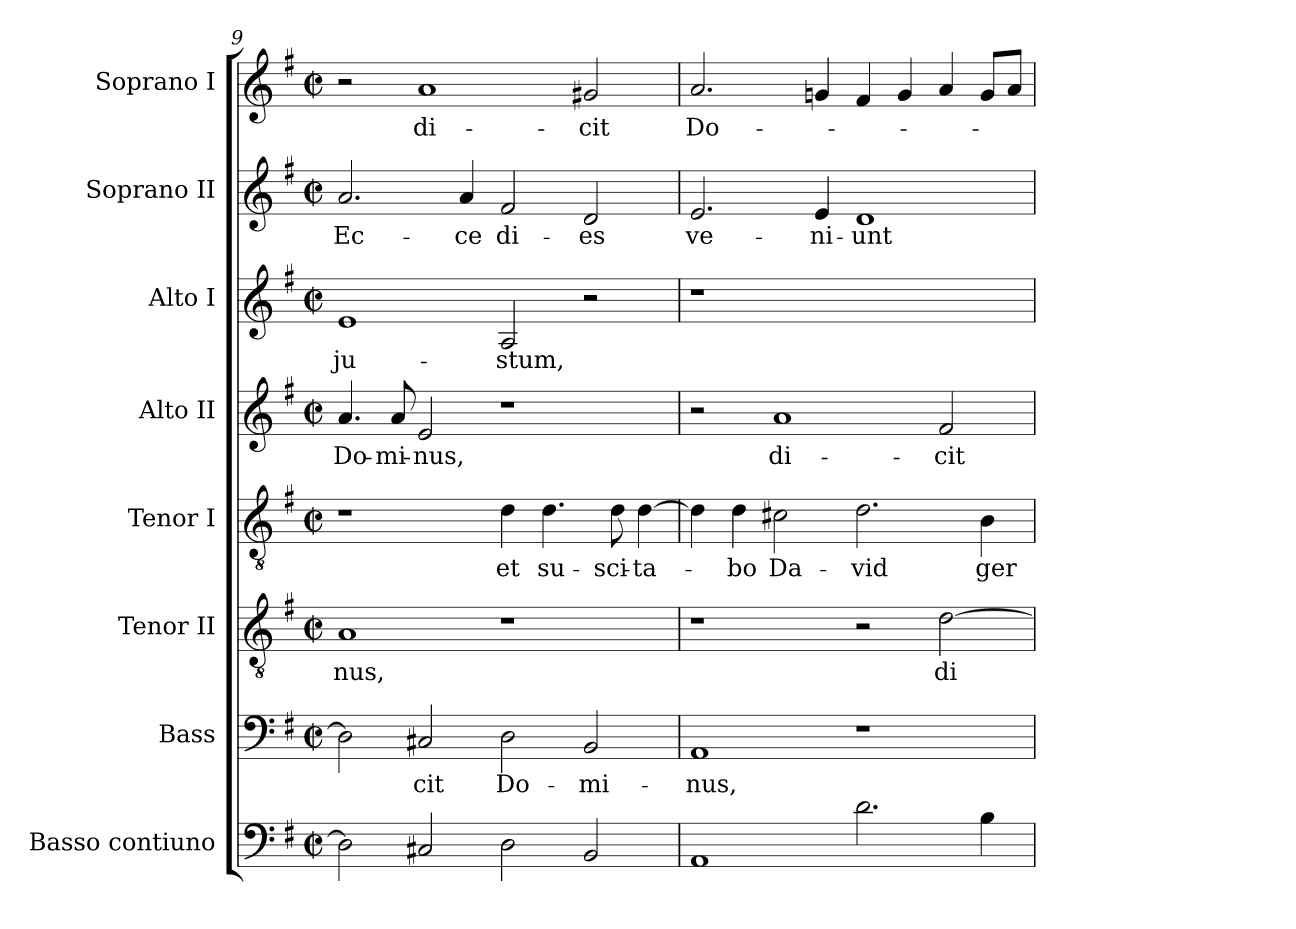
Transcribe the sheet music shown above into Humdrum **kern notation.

**kern	**kern	**text	**kern	**text	**kern	**text	**kern	**text	**kern	**text	**kern	**text	**kern	**text
*part8	*part7	*part7	*part6	*part6	*part5	*part5	*part4	*part4	*part3	*part3	*part2	*part2	*part1	*part1
*staff8	*staff7	*staff7	*staff6	*staff6	*staff5	*staff5	*staff4	*staff4	*staff3	*staff3	*staff2	*staff2	*staff1	*staff1
*I"Basso contiuno	*I"Bass	*	*I"Tenor II	*	*I"Tenor I	*	*I"Alto II	*	*I"Alto I	*	*I"Soprano II	*	*I"Soprano I	*
*	*I'B	*	*	*	*I'T	*	*	*	*I'A	*	*	*	*	*
!!LO:PB:g=z
*clefF4	*clefF4	*	*clefGv2	*	*clefGv2	*	*clefG2	*	*clefG2	*	*clefG2	*	*clefG2	*
*k[f#]	*k[f#]	*	*k[f#]	*	*k[f#]	*	*k[f#]	*	*k[f#]	*	*k[f#]	*	*k[f#]	*
*G:	*G:	*	*G:	*	*G:	*	*G:	*	*G:	*	*G:	*	*G:	*
*M2/2	*M2/2	*	*M2/2	*	*M2/2	*	*M2/2	*	*M2/2	*	*M2/2	*	*M2/2	*
*met(c|)	*met(c|)	*	*met(c|)	*	*met(c|)	*	*met(c|)	*	*met(c|)	*	*met(c|)	*	*met(c|)	*
=9	=9	=9	=9	=9	=9	=9	=9	=9	=9	=9	=9	=9	=9	=9
!	!	!	!	!LO:LY:b:color=#000000	!	!	!	!	!	!	!	!	!	!
!	!	!	!	!	!	!	!	!LO:LY:b:color=#000000	!	!	!	!	!	!
!	!	!	!	!	!	!	!	!	!	!LO:LY:b:color=#000000	!	!	!	!
!	!	!	!	!	!	!	!	!	!	!	!	!LO:LY:b:color=#000000	!	!
2Di\]	2Di\]	.	1Ai	-nus,	1r	.	4.ai/	Do-	1ei	ju-	2.ai/	Ec-	2r	.
!	!	!	!	!	!	!	!	!LO:LY:b:color=#000000	!	!	!	!	!	!
.	.	.	.	.	.	.	8ai/	-mi-	.	.	.	.	.	.
!	!	!LO:LY:b:color=#000000	!	!	!	!	!	!	!	!	!	!	!	!
!	!	!	!	!	!	!	!	!LO:LY:b:color=#000000	!	!	!	!	!	!
!	!	!	!	!	!	!	!	!	!	!	!	!	!	!LO:LY:b:color=#000000
2C#Xi/	2C#Xi/	-cit	.	.	.	.	2ei/	-nus,	.	.	.	.	1ai	di-
!	!	!	!	!	!	!	!	!	!	!	!	!LO:LY:b:color=#000000	!	!
.	.	.	.	.	.	.	.	.	.	.	4ai/	-ce	.	.
!	!	!LO:LY:b:color=#000000	!	!	!	!	!	!	!	!	!	!	!	!
!	!	!	!	!	!	!LO:LY:b:color=#000000	!	!	!	!	!	!	!	!
!	!	!	!	!	!	!	!	!	!	!LO:LY:b:color=#000000	!	!	!	!
!	!	!	!	!	!	!	!	!	!	!	!	!LO:LY:b:color=#000000	!	!
2Di\	2Di\	Do-	1r	.	4di\	et	1r	.	2Ai/	-stum,	2f#i/	di-	.	.
!	!	!	!	!	!	!LO:LY:b:color=#000000	!	!	!	!	!	!	!	!
.	.	.	.	.	4.di\	su-	.	.	.	.	.	.	.	.
!	!	!LO:LY:b:color=#000000	!	!	!	!	!	!	!	!	!	!	!	!
!	!	!	!	!	!	!	!	!	!	!	!	!LO:LY:b:color=#000000	!	!
!	!	!	!	!	!	!	!	!	!	!	!	!	!	!LO:LY:b:color=#000000
2BBi/	2BBi/	-mi-	.	.	.	.	.	.	2r	.	2di/	-es	2g#Xi/	-cit
!	!	!	!	!	!	!LO:LY:b:color=#000000	!	!	!	!	!	!	!	!
.	.	.	.	.	8di\	-sci-	.	.	.	.	.	.	.	.
!	!	!	!	!	!	!LO:LY:b:color=#000000	!	!	!	!	!	!	!	!
.	.	.	.	.	[>4di\	-ta-	.	.	.	.	.	.	.	.
=10	=10	=10	=10	=10	=10	=10	=10	=10	=10	=10	=10	=10	=10	=10
!	!	!LO:LY:b:color=#000000	!	!	!	!	!	!	!LO:N:vis=1	!	!	!	!	!
!	!	!	!	!	!	!	!	!	!	!	!	!LO:LY:b:color=#000000	!	!
!	!	!	!	!	!	!	!	!	!	!	!	!	!	!LO:LY:b:color=#000000
1AAi	1AAi	-nus,	1r	.	4di\]	.	2r	.	1r	.	2.ei/	ve-	2.ai/	Do-
!	!	!	!	!	!	!LO:LY:b:color=#000000	!	!	!	!	!	!	!	!
.	.	.	.	.	4di\	-bo	.	.	.	.	.	.	.	.
!	!	!	!	!	!	!LO:LY:b:color=#000000	!	!	!	!	!	!	!	!
!	!	!	!	!	!	!	!	!LO:LY:b:color=#000000	!	!	!	!	!	!
.	.	.	.	.	2c#Xi\	Da-	1ai	di-	.	.	.	.	.	.
!	!	!	!	!	!	!	!	!	!	!	!	!LO:LY:b:color=#000000	!	!
.	.	.	.	.	.	.	.	.	.	.	4ei/	-ni-	4gni/	.
!	!	!	!	!	!	!LO:LY:b:color=#000000	!	!	!	!	!	!	!	!
!	!	!	!	!	!	!	!	!	!	!	!	!LO:LY:b:color=#000000	!	!
2.di\	1r	.	2r	.	2.di\	-vid	.	.	1ryy	.	1di	-unt	4f#i/	.
.	.	.	.	.	.	.	.	.	.	.	.	.	4gi/	.
!	!	!	!	!LO:LY:b:color=#000000	!	!	!	!	!	!	!	!	!	!
!	!	!	!	!	!	!	!	!LO:LY:b:color=#000000	!	!	!	!	!	!
.	.	.	[>2di\	di-	.	.	2f#i/	-cit	.	.	.	.	4ai/	.
!	!	!	!	!	!	!LO:LY:b:color=#000000	!	!	!	!	!	!	!	!
4Bi\	.	.	.	.	4Bi\	ger-	.	.	.	.	.	.	8gi/L	.
.	.	.	.	.	.	.	.	.	.	.	.	.	8ai/J	.
=	=	=	=	=	=	=	=	=	=	=	=	=	=	=
*-	*-	*-	*-	*-	*-	*-	*-	*-	*-	*-	*-	*-	*-	*-
